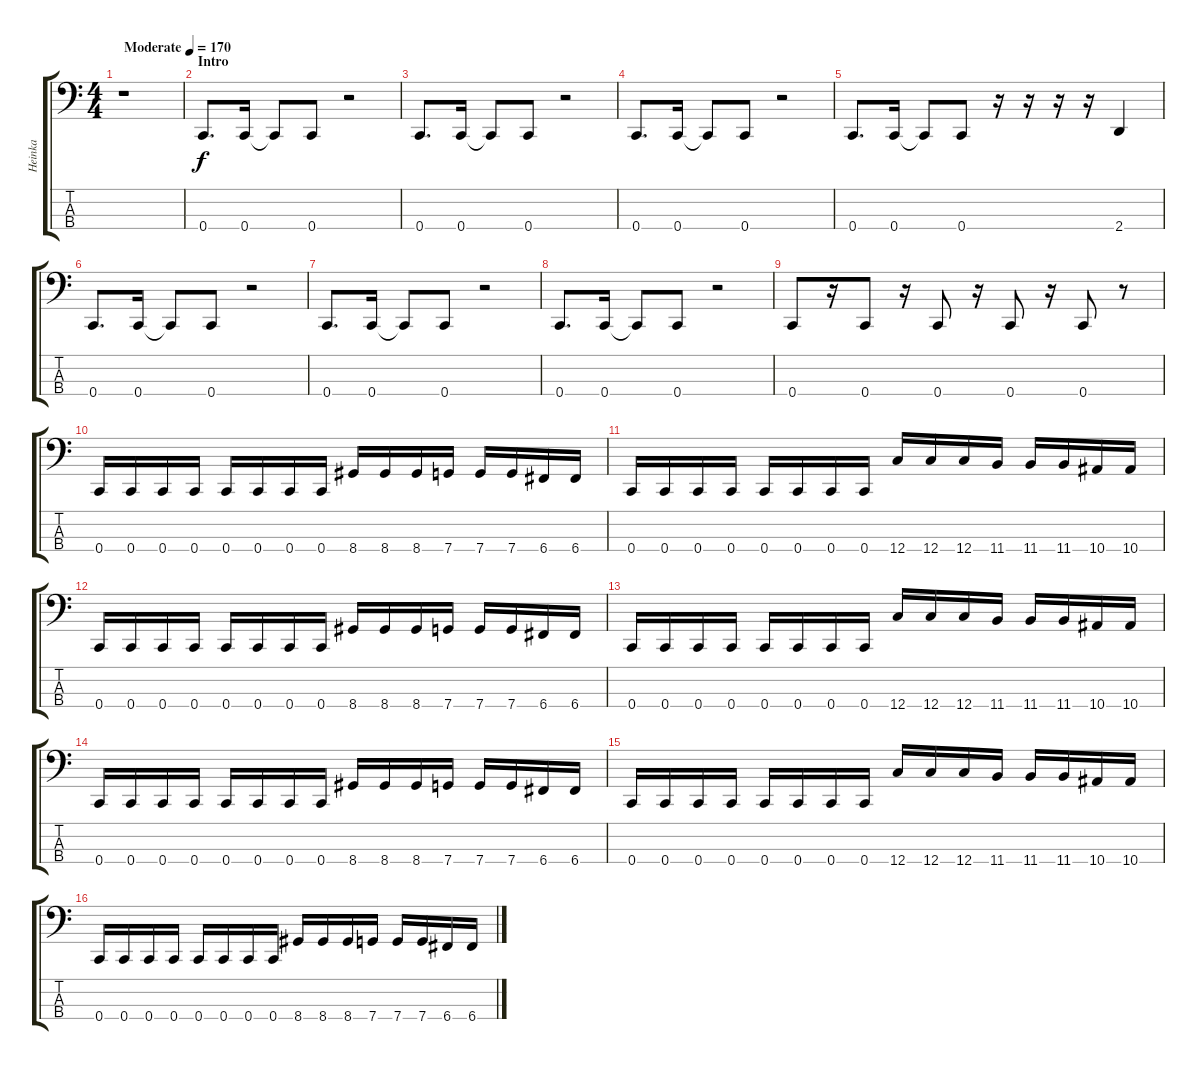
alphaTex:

\track ("Heinka" "Heinka") {instrument electricbasspick}
\staff {score tabs}
\tuning (F2 C2 G1 C1) {hide}
\ts (4 4)
\tempo (170 "Moderate")
\clef f4
\ks c
r.1{dy f instrument electricbasspick} |
\section ("" "Intro")
0.4.8{d} 0.4.16 0.4{t}.8 0.4.8 r.2 |
0.4.8{d} 0.4.16 0.4{t}.8 0.4.8 r.2 |
0.4.8{d} 0.4.16 0.4{t}.8 0.4.8 r.2 |
0.4.8{d} 0.4.16 0.4{t}.8 0.4.8 r.16 r.16 r.16 r.16 2.4.4 |
0.4.8{d} 0.4.16 0.4{t}.8 0.4.8 r.2 |
0.4.8{d} 0.4.16 0.4{t}.8 0.4.8 r.2 |
0.4.8{d} 0.4.16 0.4{t}.8 0.4.8 r.2 |
0.4.8 r.16 0.4.8 r.16 0.4.8 r.16 0.4.8 r.16 0.4.8 r.8 |
0.4.16 0.4.16 0.4.16 0.4.16 0.4.16 0.4.16 0.4.16 0.4.16 8.4.16 8.4.16 8.4.16 7.4.16 7.4.16 7.4.16 6.4.16 6.4.16 |
0.4.16 0.4.16 0.4.16 0.4.16 0.4.16 0.4.16 0.4.16 0.4.16 12.4.16 12.4.16 12.4.16 11.4.16 11.4.16 11.4.16 10.4.16 10.4.16 |
0.4.16 0.4.16 0.4.16 0.4.16 0.4.16 0.4.16 0.4.16 0.4.16 8.4.16 8.4.16 8.4.16 7.4.16 7.4.16 7.4.16 6.4.16 6.4.16 |
0.4.16 0.4.16 0.4.16 0.4.16 0.4.16 0.4.16 0.4.16 0.4.16 12.4.16 12.4.16 12.4.16 11.4.16 11.4.16 11.4.16 10.4.16 10.4.16 |
0.4.16 0.4.16 0.4.16 0.4.16 0.4.16 0.4.16 0.4.16 0.4.16 8.4.16 8.4.16 8.4.16 7.4.16 7.4.16 7.4.16 6.4.16 6.4.16 |
0.4.16 0.4.16 0.4.16 0.4.16 0.4.16 0.4.16 0.4.16 0.4.16 12.4.16 12.4.16 12.4.16 11.4.16 11.4.16 11.4.16 10.4.16 10.4.16 |
0.4.16 0.4.16 0.4.16 0.4.16 0.4.16 0.4.16 0.4.16 0.4.16 8.4.16 8.4.16 8.4.16 7.4.16 7.4.16 7.4.16 6.4.16 6.4.16
